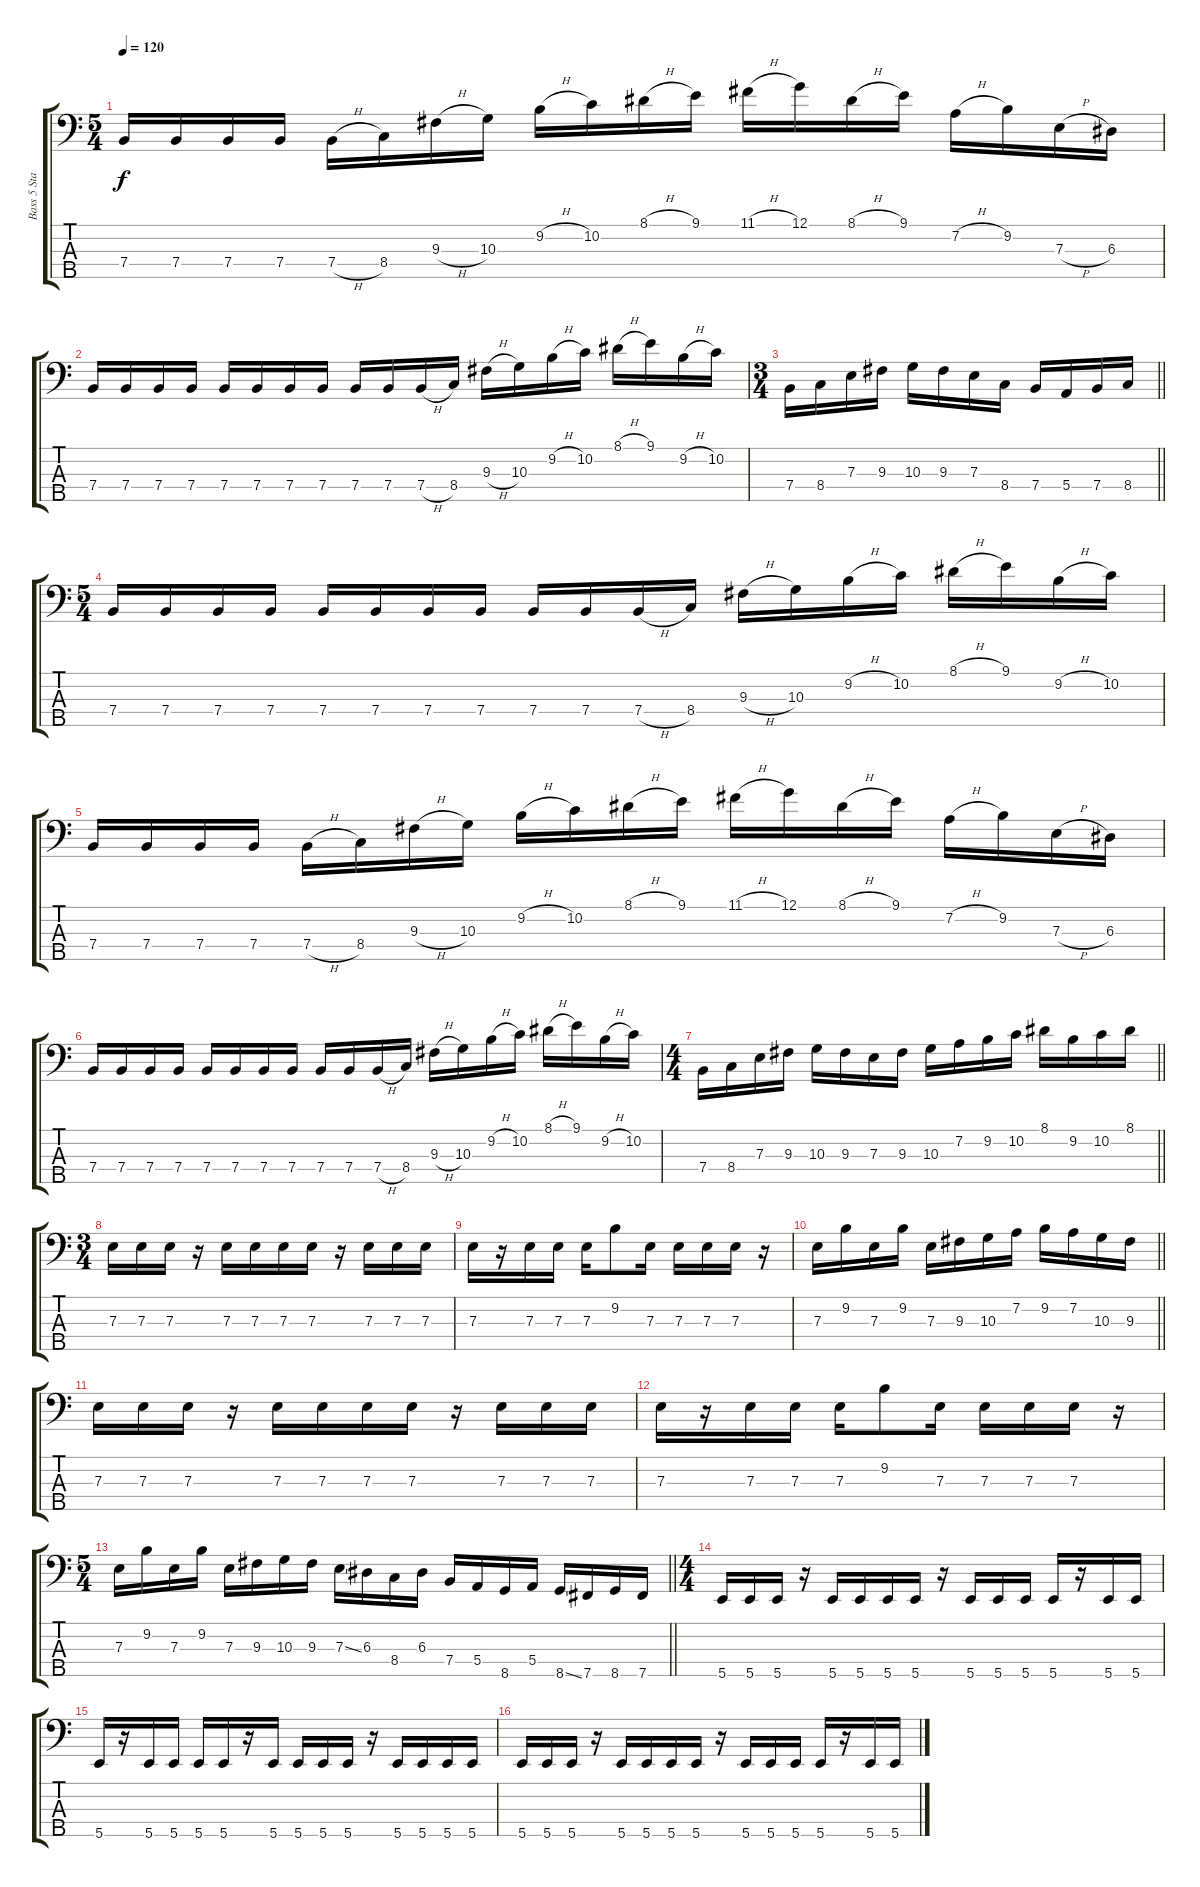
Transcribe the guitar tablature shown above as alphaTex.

\track ("Bass 5 Standard" "Bass 5 Sta") {instrument electricbassfinger}
\staff {score tabs}
\tuning (G2 D2 A1 E1 B0) {hide}
\ts (5 4)
\tempo 120
\clef f4
\ks c
7.4.16{dy f} 7.4.16 7.4.16 7.4.16 7.4{h}.16 8.4.16 9.3{h}.16 10.3.16 9.2{h}.16 10.2.16 8.1{h}.16 9.1.16 11.1{h}.16 12.1.16 8.1{h}.16 9.1.16 7.2{h}.16 9.2.16 7.3{h}.16 6.3.16 |
7.4.16 7.4.16 7.4.16 7.4.16 7.4.16 7.4.16 7.4.16 7.4.16 7.4.16 7.4.16 7.4{h}.16 8.4.16 9.3{h}.16 10.3.16 9.2{h}.16 10.2.16 8.1{h}.16 9.1.16 9.2{h}.16 10.2.16 |
\ts (3 4)
\barLineRight lightlight
7.4.16 8.4.16 7.3.16 9.3.16 10.3.16 9.3.16 7.3.16 8.4.16 7.4.16 5.4.16 7.4.16 8.4.16 |
\ts (5 4)
7.4.16 7.4.16 7.4.16 7.4.16 7.4.16 7.4.16 7.4.16 7.4.16 7.4.16 7.4.16 7.4{h}.16 8.4.16 9.3{h}.16 10.3.16 9.2{h}.16 10.2.16 8.1{h}.16 9.1.16 9.2{h}.16 10.2.16 |
7.4.16 7.4.16 7.4.16 7.4.16 7.4{h}.16 8.4.16 9.3{h}.16 10.3.16 9.2{h}.16 10.2.16 8.1{h}.16 9.1.16 11.1{h}.16 12.1.16 8.1{h}.16 9.1.16 7.2{h}.16 9.2.16 7.3{h}.16 6.3.16 |
7.4.16 7.4.16 7.4.16 7.4.16 7.4.16 7.4.16 7.4.16 7.4.16 7.4.16 7.4.16 7.4{h}.16 8.4.16 9.3{h}.16 10.3.16 9.2{h}.16 10.2.16 8.1{h}.16 9.1.16 9.2{h}.16 10.2.16 |
\ts (4 4)
\barLineRight lightlight
7.4.16 8.4.16 7.3.16 9.3.16 10.3.16 9.3.16 7.3.16 9.3.16 10.3.16 7.2.16 9.2.16 10.2.16 8.1.16 9.2.16 10.2.16 8.1.16 |
\ts (3 4)
\section ("" "")
7.3.16 7.3.16 7.3.16 r.16 7.3.16 7.3.16 7.3.16 7.3.16 r.16 7.3.16 7.3.16 7.3.16 |
7.3.16 r.16 7.3.16 7.3.16 7.3.16 9.2.8 7.3.16 7.3.16 7.3.16 7.3.16 r.16 |
\barLineRight lightlight
7.3.16 9.2.16 7.3.16 9.2.16 7.3.16 9.3.16 10.3.16 7.2.16 9.2.16 7.2.16 10.3.16 9.3.16 |
7.3.16 7.3.16 7.3.16 r.16 7.3.16 7.3.16 7.3.16 7.3.16 r.16 7.3.16 7.3.16 7.3.16 |
7.3.16 r.16 7.3.16 7.3.16 7.3.16 9.2.8 7.3.16 7.3.16 7.3.16 7.3.16 r.16 |
\ts (5 4)
\barLineRight lightlight
7.3.16 9.2.16 7.3.16 9.2.16 7.3.16 9.3.16 10.3.16 9.3.16 7.3{ss}.16 6.3.16 8.4.16 6.3.16 7.4.16 5.4.16 8.5.16 5.4.16 8.5{ss}.16 7.5.16 8.5.16 7.5.16 |
\ts (4 4)
\section ("" "")
5.5.16 5.5.16 5.5.16 r.16 5.5.16 5.5.16 5.5.16 5.5.16 r.16 5.5.16 5.5.16 5.5.16 5.5.16 r.16 5.5.16 5.5.16 |
5.5.16 r.16 5.5.16 5.5.16 5.5.16 5.5.16 r.16 5.5.16 5.5.16 5.5.16 5.5.16 r.16 5.5.16 5.5.16 5.5.16 5.5.16 |
5.5.16 5.5.16 5.5.16 r.16 5.5.16 5.5.16 5.5.16 5.5.16 r.16 5.5.16 5.5.16 5.5.16 5.5.16 r.16 5.5.16 5.5.16
